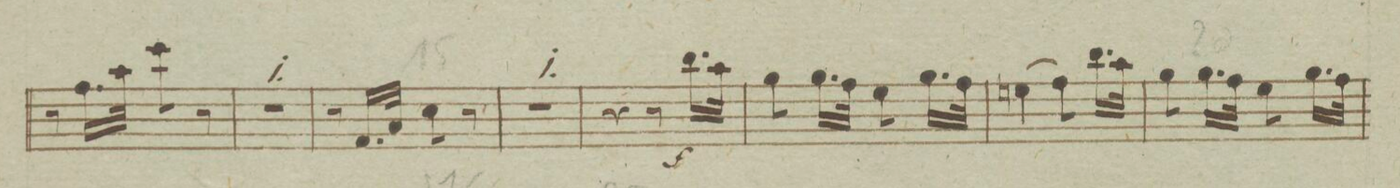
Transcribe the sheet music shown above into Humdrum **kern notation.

**kern	**dynam
*I"Violino Primo	*
*clefG2	*
*k[b-e-]	*
*M2/4	*
8r	.
16.ff\LL	.
32aa\JJk	.
8ccc\	.
8r	.
=14	=14
2r	.
=15	=15
8r	.
16.f/LL	.
32a/JJk	.
8cc\	.
8r	.
=16	=16
2r	.
=17	=17
4r	.
8r	.
16.bb-\LL	f
32aa\JJk	.
=18	=18
8gg\	.
16.gg\LL	.
32ff\JJk	.
8ee-\	.
16.gg\LL	.
32ff\JJk	.
=19	=19
(4een\	.
8ff\)	.
16.bb-\LL	.
32aa\JJk	.
=20	=20
8gg\	.
16.gg\LL	.
32ff\JJk	.
8ee-\	.
16.gg\LL	.
32ff\JJk	.
=21	=21
*-	*-
